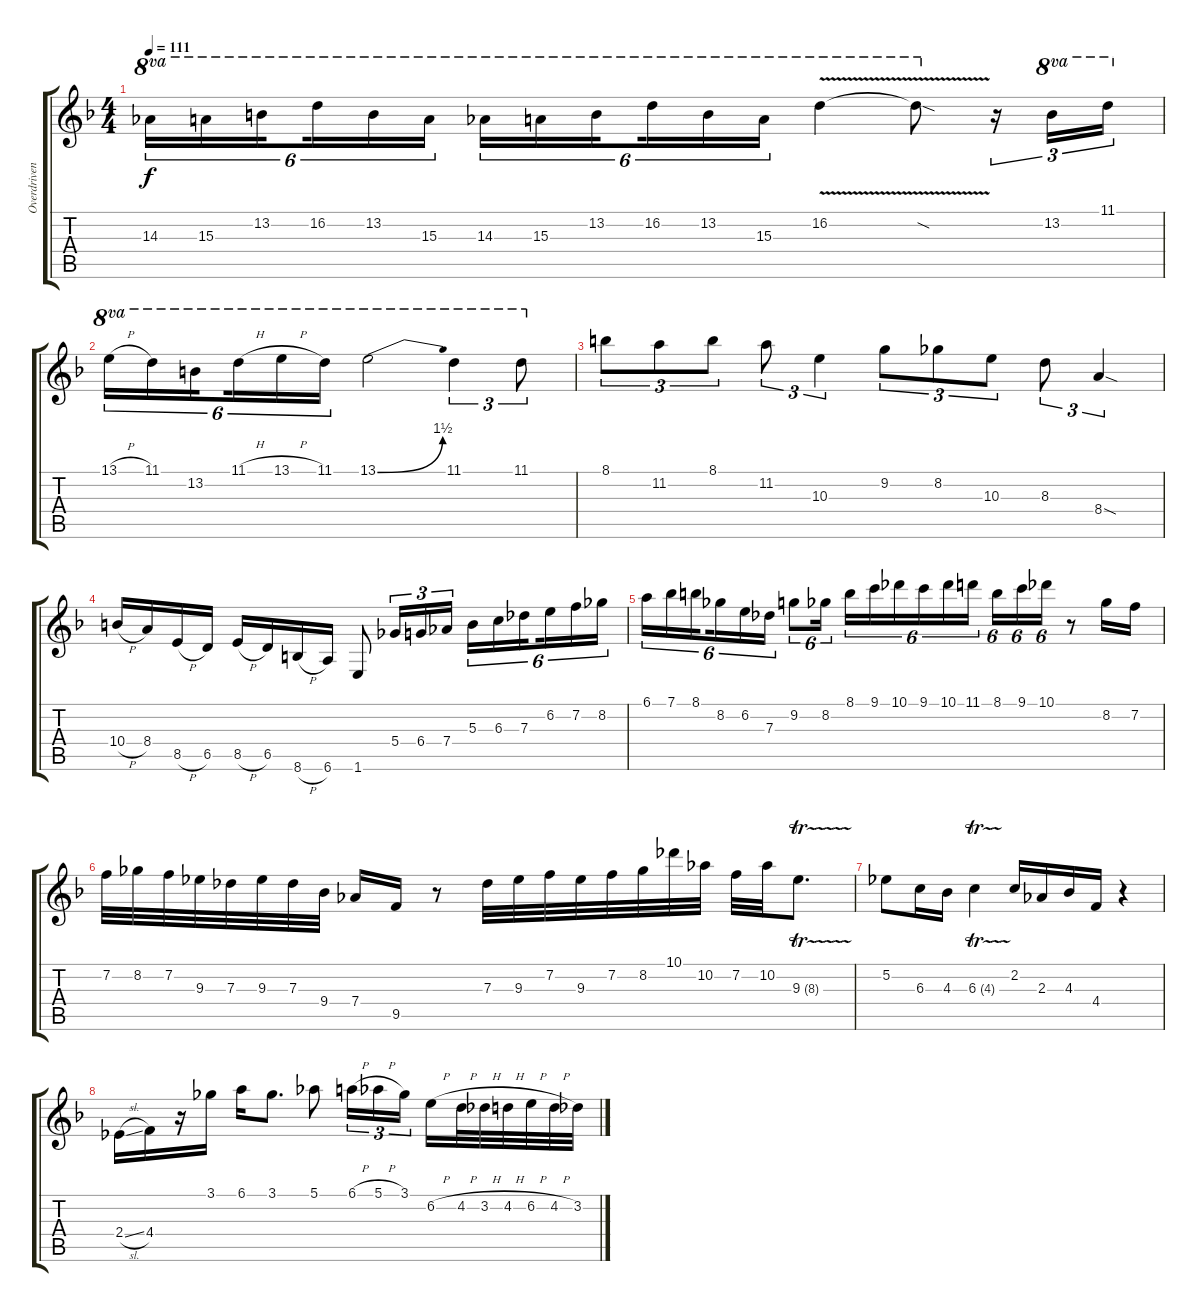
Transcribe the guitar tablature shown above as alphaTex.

\track ("Overdriven" "Overdriven") {instrument overdrivenguitar}
\staff {score tabs}
\tuning (Eb4 Bb3 Gb3 Db3 Ab2 Eb2) {hide}
\ts (4 4)
\tempo 111
\clef g2
\ks f
14.3.16{tu (6 4) ot 8va dy f} 15.3.16{tu (6 4) ot 8va} 13.2.16{tu (6 4) ot 8va beam splitsecondary} 16.2.16{tu (6 4) ot 8va} 13.2.16{tu (6 4) ot 8va} 15.3.16{tu (6 4) ot 8va} 14.3.16{tu (6 4) ot 8va} 15.3.16{tu (6 4) ot 8va} 13.2.16{tu (6 4) ot 8va beam splitsecondary} 16.2.16{tu (6 4) ot 8va} 13.2.16{tu (6 4) ot 8va} 15.3.16{tu (6 4) ot 8va} 16.2{v}.4{ot 8va} 16.2{sod t}.8{ot 8va} r.16{tu (3 2)} 13.2.16{tu (3 2) ot 8va} 11.1.16{tu (3 2) ot 8va} |
13.1{h}.16{tu (6 4) ot 8va} 11.1.16{tu (6 4) ot 8va} 13.2.16{tu (6 4) ot 8va beam splitsecondary} 11.1{h}.16{tu (6 4) ot 8va} 13.1{h}.16{tu (6 4) ot 8va} 11.1.16{tu (6 4) ot 8va} 13.1{be (bend 0 0 60 6)}.2{ot 8va} 11.1.4{tu (3 2) ot 8va} 11.1.8{tu (3 2) ot 8va} |
8.1.8{tu (3 2)} 11.2.8{tu (3 2)} 8.1.8{tu (3 2)} 11.2.8{tu (3 2)} 10.3.4{tu (3 2)} 9.2.8{tu (3 2)} 8.2.8{tu (3 2)} 10.3.8{tu (3 2)} 8.3.8{tu (3 2)} 8.4{sod}.4{tu (3 2)} |
10.4{h}.16 8.4.16 8.5{h}.16 6.5.16 8.5{h}.16 6.5.16 8.6{h}.16 6.6.16 1.6.8 5.4.16{tu (3 2)} 6.4.16{tu (3 2)} 7.4.16{tu (3 2)} 5.3.16{tu (6 4)} 6.3.16{tu (6 4)} 7.3.16{tu (6 4) beam splitsecondary} 6.2.16{tu (6 4)} 7.2.16{tu (6 4)} 8.2.16{tu (6 4)} |
6.1.16{tu (6 4)} 7.1.16{tu (6 4)} 8.1.16{tu (6 4) beam splitsecondary} 8.2.16{tu (6 4)} 6.2.16{tu (6 4)} 7.3.16{tu (6 4)} 9.2.8{tu (6 4)} 8.2.16{tu (6 4) beam splitsecondary} 8.1.16{tu (6 4)} 9.1.16{tu (6 4)} 10.1.16{tu (6 4)} 9.1.16{tu (6 4)} 10.1.16{tu (6 4)} 11.1.16{tu (6 4) beam splitsecondary} 8.1.16{tu (6 4)} 9.1.16{tu (6 4)} 10.1.16{tu (6 4)} r.8 8.2.16 7.2.16 |
7.2.32 8.2.32 7.2.32 9.3.32 7.3.32 9.3.32 7.3.32 9.4.32 7.4.16 9.5.16 r.8 7.3.32 9.3.32 7.2.32 9.3.32 7.2.32 8.2.32 10.1.32 10.2.32 7.2.32 10.2.32 9.3{tr (8 32)}.8{d} |
5.2.8 6.3.16 4.3.16 6.3{tr (4 32)}.4 2.2.16 2.3.16 4.3.16 4.4.16 r.4 |
2.4{sl}.16 4.4.16 r.16 3.1.16 6.1.16 3.1.8{d} 5.1.8 6.1{h}.16{tu (3 2)} 5.1{h}.16{tu (3 2)} 3.1.16{tu (3 2)} 6.2{h}.16 4.2{h}.32 3.2{h}.32 4.2{h}.32 6.2{h}.32 4.2{h}.32 3.2.32
